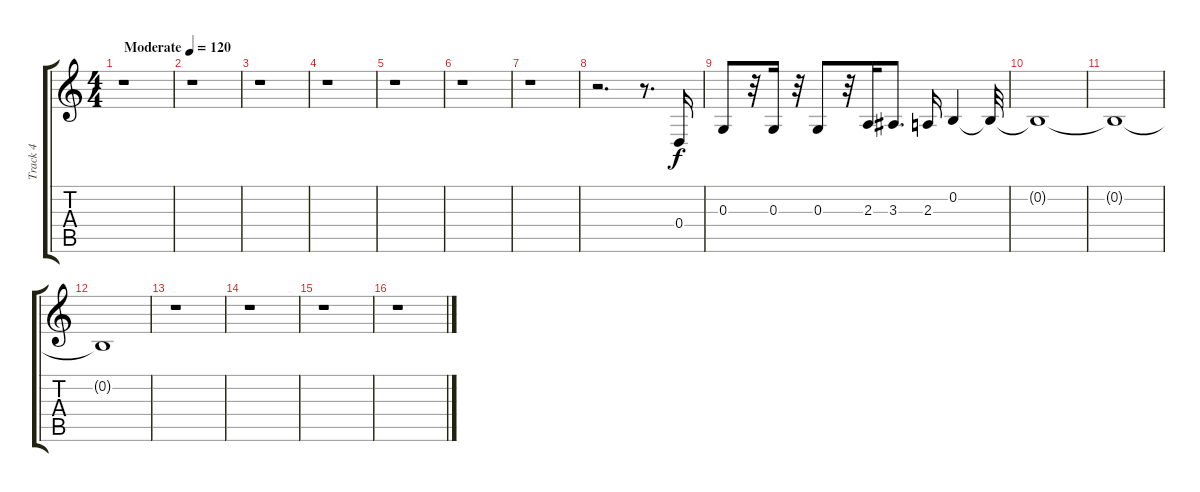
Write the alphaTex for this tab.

\track ("Track 4" "Track 4") {instrument englishhorn}
\staff {score tabs}
\tuning (E4 B3 G3 D3 A2 E2) {hide}
\ts (4 4)
\tempo (120 "Moderate")
\clef g2
\ks c
r.1{dy f instrument englishhorn} |
r.1 |
r.1 |
r.1 |
r.1 |
r.1 |
r.1 |
r.2{d} r.8{d} 0.4.16 |
0.3.8 r.32 0.3.16 r.32 0.3.8 r.32 2.3.16 3.3.8{d} 2.3.16 0.2.4 0.2{t}.32 |
0.2{t}.1 |
0.2{t}.1 |
0.2{t}.1 |
r.1 |
r.1 |
r.1 |
r.1
